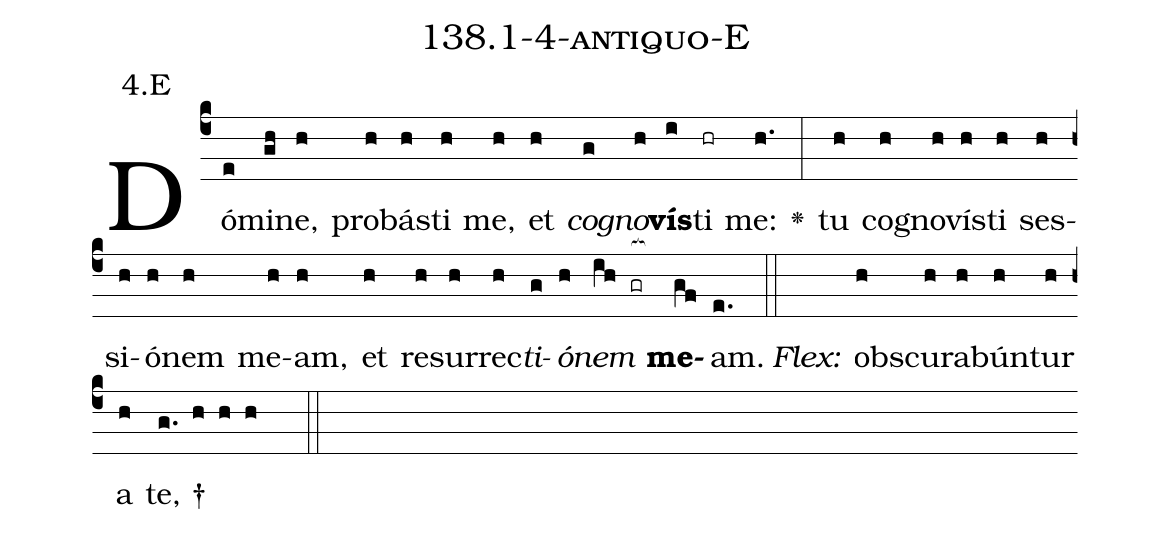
name: 138.1-4-antiquo-E;
annotation: 4.E;
%%
(c4)Dó(e)mi(gh)ne,(h) pro(h)bás(h)ti(h) me,(h) et(h) <i>co</i>(g)<i>gno</i>(h)<b>vís</b>(i)ti(hr) me:(h.) <v>\greheightstar</v>(:) tu(h) co(h)gno(h)vís(h)ti(h) ses(h)si(h)ó(h)nem(h) me(h)am,(h) et(h) re(h)sur(h)rec(h)<i>ti</i>(g)<i>ó</i>(h)<i>nem</i>(ih gr[ocb:1{]) <b>me</b>(gf[ocb:0}])am.(e.) (::)
<i>Flex:</i>()  obs(h)cu(h)ra(h)bún(h)tur(h) a(h) te, †(g. h h h  ::)

%E(h) u(g) o(h) u(ih) a(gf) e.(e.) (::)
